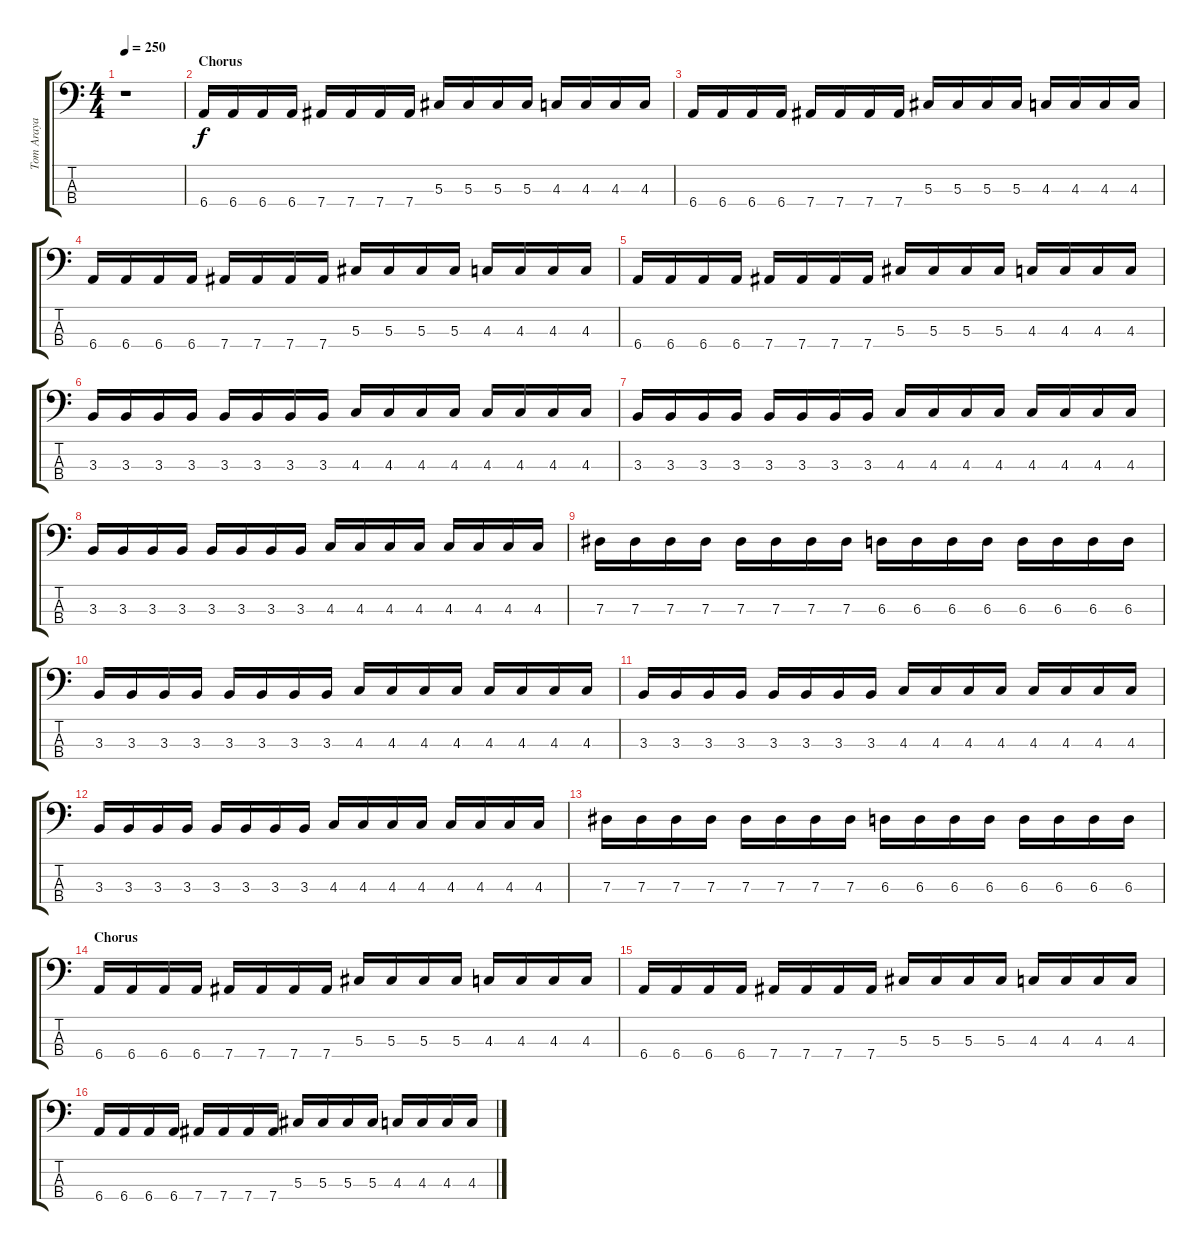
\track ("Tom Araya" "Tom Araya") {instrument electricbasspick}
\staff {score tabs}
\tuning (Gb2 Db2 Ab1 Eb1) {hide}
\ts (4 4)
\tempo 250
\clef f4
\ks c
r.1{dy f instrument electricbasspick} |
\section ("" "Chorus")
6.4.16 6.4.16 6.4.16 6.4.16 7.4.16 7.4.16 7.4.16 7.4.16 5.3.16 5.3.16 5.3.16 5.3.16 4.3.16 4.3.16 4.3.16 4.3.16 |
6.4.16 6.4.16 6.4.16 6.4.16 7.4.16 7.4.16 7.4.16 7.4.16 5.3.16 5.3.16 5.3.16 5.3.16 4.3.16 4.3.16 4.3.16 4.3.16 |
6.4.16 6.4.16 6.4.16 6.4.16 7.4.16 7.4.16 7.4.16 7.4.16 5.3.16 5.3.16 5.3.16 5.3.16 4.3.16 4.3.16 4.3.16 4.3.16 |
6.4.16 6.4.16 6.4.16 6.4.16 7.4.16 7.4.16 7.4.16 7.4.16 5.3.16 5.3.16 5.3.16 5.3.16 4.3.16 4.3.16 4.3.16 4.3.16 |
3.3.16 3.3.16 3.3.16 3.3.16 3.3.16 3.3.16 3.3.16 3.3.16 4.3.16 4.3.16 4.3.16 4.3.16 4.3.16 4.3.16 4.3.16 4.3.16 |
3.3.16 3.3.16 3.3.16 3.3.16 3.3.16 3.3.16 3.3.16 3.3.16 4.3.16 4.3.16 4.3.16 4.3.16 4.3.16 4.3.16 4.3.16 4.3.16 |
3.3.16 3.3.16 3.3.16 3.3.16 3.3.16 3.3.16 3.3.16 3.3.16 4.3.16 4.3.16 4.3.16 4.3.16 4.3.16 4.3.16 4.3.16 4.3.16 |
7.3.16 7.3.16 7.3.16 7.3.16 7.3.16 7.3.16 7.3.16 7.3.16 6.3.16 6.3.16 6.3.16 6.3.16 6.3.16 6.3.16 6.3.16 6.3.16 |
3.3.16 3.3.16 3.3.16 3.3.16 3.3.16 3.3.16 3.3.16 3.3.16 4.3.16 4.3.16 4.3.16 4.3.16 4.3.16 4.3.16 4.3.16 4.3.16 |
3.3.16 3.3.16 3.3.16 3.3.16 3.3.16 3.3.16 3.3.16 3.3.16 4.3.16 4.3.16 4.3.16 4.3.16 4.3.16 4.3.16 4.3.16 4.3.16 |
3.3.16 3.3.16 3.3.16 3.3.16 3.3.16 3.3.16 3.3.16 3.3.16 4.3.16 4.3.16 4.3.16 4.3.16 4.3.16 4.3.16 4.3.16 4.3.16 |
7.3.16 7.3.16 7.3.16 7.3.16 7.3.16 7.3.16 7.3.16 7.3.16 6.3.16 6.3.16 6.3.16 6.3.16 6.3.16 6.3.16 6.3.16 6.3.16 |
\section ("" "Chorus")
6.4.16 6.4.16 6.4.16 6.4.16 7.4.16 7.4.16 7.4.16 7.4.16 5.3.16 5.3.16 5.3.16 5.3.16 4.3.16 4.3.16 4.3.16 4.3.16 |
6.4.16 6.4.16 6.4.16 6.4.16 7.4.16 7.4.16 7.4.16 7.4.16 5.3.16 5.3.16 5.3.16 5.3.16 4.3.16 4.3.16 4.3.16 4.3.16 |
6.4.16 6.4.16 6.4.16 6.4.16 7.4.16 7.4.16 7.4.16 7.4.16 5.3.16 5.3.16 5.3.16 5.3.16 4.3.16 4.3.16 4.3.16 4.3.16
